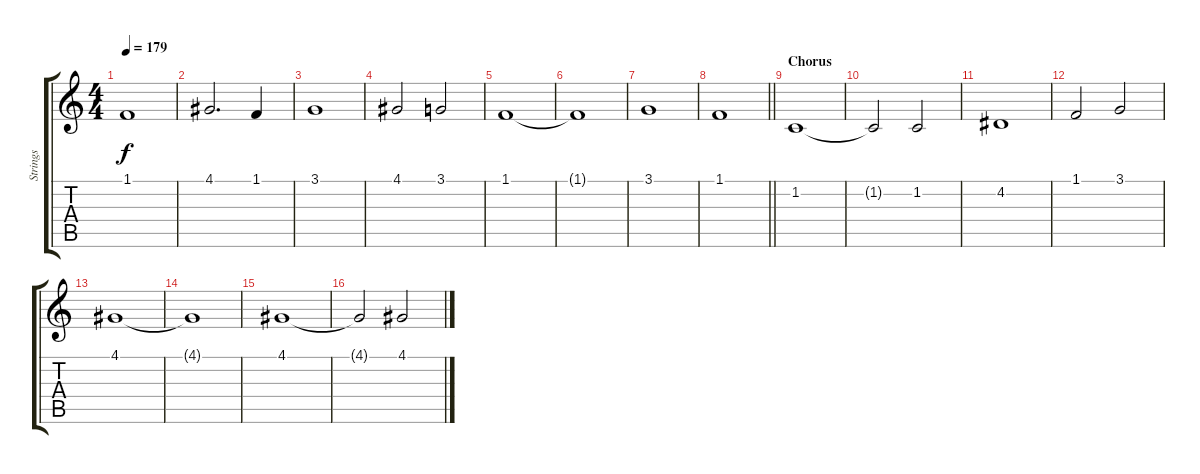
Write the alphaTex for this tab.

\track ("Strings" "Strings") {instrument stringensemble1}
\staff {score tabs}
\tuning (E4 B3 G3 D3 A2 E2) {hide}
\ts (4 4)
\tempo 179
\clef g2
\ks c
1.1.1{dy f} |
4.1.2{d} 1.1.4 |
3.1.1 |
4.1.2 3.1.2 |
1.1.1 |
1.1{t}.1 |
3.1.1 |
\barLineRight lightlight
1.1.1 |
\section ("" "Chorus")
1.2.1 |
1.2{t}.2 1.2.2 |
4.2.1 |
1.1.2 3.1.2 |
4.1.1 |
4.1{t}.1 |
4.1.1 |
4.1{t}.2 4.1.2
